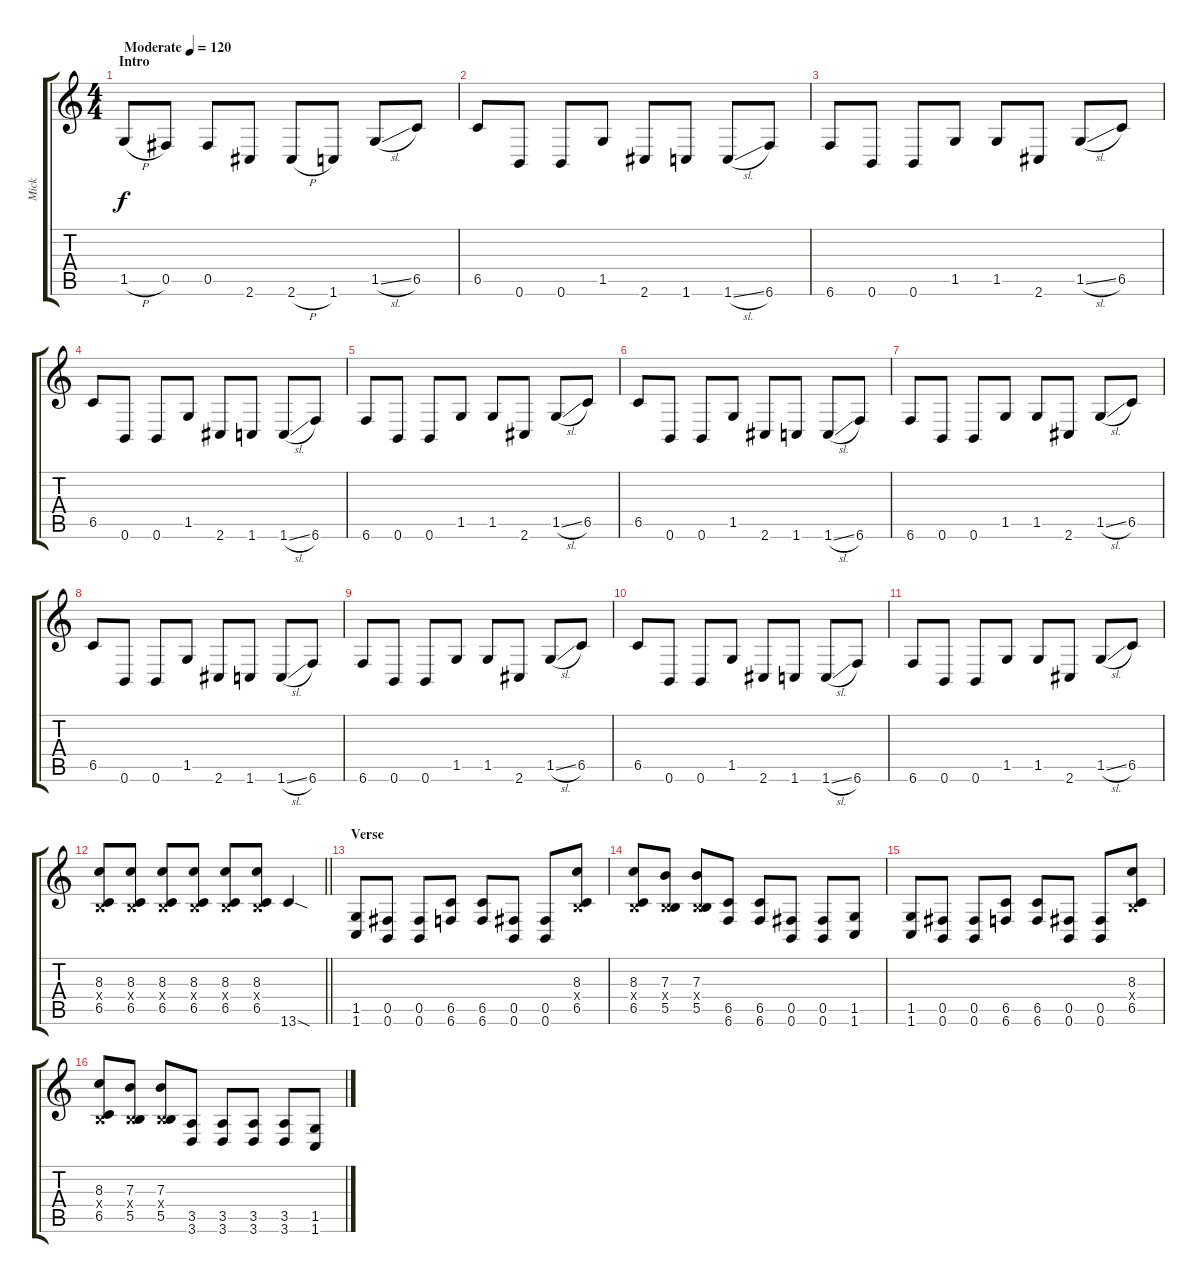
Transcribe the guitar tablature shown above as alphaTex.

\track ("Mick" "Mick") {instrument distortionguitar}
\staff {score tabs}
\tuning (Db4 Ab3 E3 B2 Gb2 B1) {hide}
\ts (4 4)
\section ("" "Intro")
\tempo (120 "Moderate")
\tempo 150
\tempo (120 "Moderate")
\clef g2
\ks c
1.5{h}.8{dy f instrument distortionguitar} 0.5.8 0.5.8 2.6.8 2.6{h}.8 1.6.8 1.5{sl}.8 6.5.8 |
6.5.8 0.6.8 0.6.8 1.5.8 2.6.8 1.6.8 1.6{sl}.8 6.6.8 |
6.6.8 0.6.8 0.6.8 1.5.8 1.5.8 2.6.8 1.5{sl}.8 6.5.8 |
6.5.8 0.6.8 0.6.8 1.5.8 2.6.8 1.6.8 1.6{sl}.8 6.6.8 |
6.6.8 0.6.8 0.6.8 1.5.8 1.5.8 2.6.8 1.5{sl}.8 6.5.8 |
6.5.8 0.6.8 0.6.8 1.5.8 2.6.8 1.6.8 1.6{sl}.8 6.6.8 |
6.6.8 0.6.8 0.6.8 1.5.8 1.5.8 2.6.8 1.5{sl}.8 6.5.8 |
6.5.8 0.6.8 0.6.8 1.5.8 2.6.8 1.6.8 1.6{sl}.8 6.6.8 |
6.6.8 0.6.8 0.6.8 1.5.8 1.5.8 2.6.8 1.5{sl}.8 6.5.8 |
6.5.8 0.6.8 0.6.8 1.5.8 2.6.8 1.6.8 1.6{sl}.8 6.6.8 |
6.6.8 0.6.8 0.6.8 1.5.8 1.5.8 2.6.8 1.5{sl}.8 6.5.8 |
\barLineRight lightlight
(8.3 0.4{x} 6.5).8 (8.3 0.4{x} 6.5).8 (8.3 0.4{x} 6.5).8 (8.3 0.4{x} 6.5).8 (8.3 0.4{x} 6.5).8 (8.3 0.4{x} 6.5).8 13.6{sod}.4 |
\section ("" "Verse")
(1.5 1.6).8 (0.5 0.6).8 (0.5 0.6).8 (6.5 6.6).8 (6.5 6.6).8 (0.5 0.6).8 (0.5 0.6).8 (8.3 0.4{x} 6.5).8 |
(8.3 0.4{x} 6.5).8 (7.3 0.4{x} 5.5).8 (7.3 0.4{x} 5.5).8 (6.5 6.6).8 (6.5 6.6).8 (0.5 0.6).8 (0.5 0.6).8 (1.5 1.6).8 |
(1.5 1.6).8 (0.5 0.6).8 (0.5 0.6).8 (6.5 6.6).8 (6.5 6.6).8 (0.5 0.6).8 (0.5 0.6).8 (8.3 0.4{x} 6.5).8 |
(8.3 0.4{x} 6.5).8 (7.3 0.4{x} 5.5).8 (7.3 0.4{x} 5.5).8 (3.5 3.6).8 (3.5 3.6).8 (3.5 3.6).8 (3.5 3.6).8 (1.5 1.6).8
